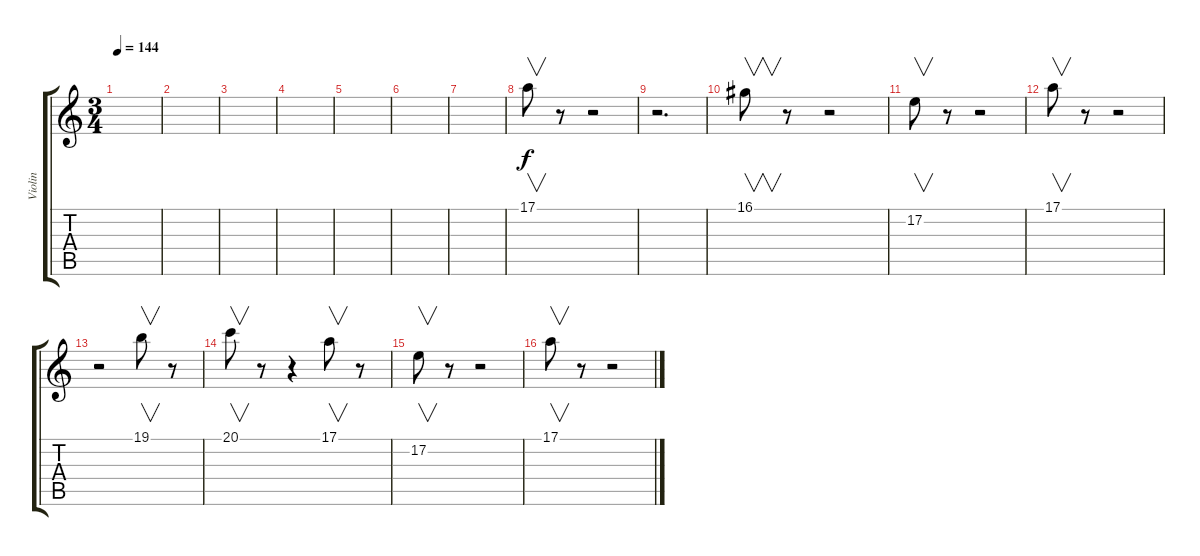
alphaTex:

\track ("Violin" "Violin") {instrument violin}
\staff {score tabs}
\tuning (E4 B3 G3 D3 A2 E2) {hide}
\ts (3 4)
\tempo 144
\clef g2
\ks c
|
|
|
|
|
|
|
17.1.8{v} r.8 r.2 |
r.2{d} |
16.1.8{v} r.8 r.2 |
17.2.8{v} r.8 r.2 |
17.1.8{v} r.8 r.2 |
r.2 19.1.8{v} r.8 |
20.1.8{v} r.8 r.4 17.1.8{v} r.8 |
17.2.8{v} r.8 r.2 |
17.1.8{v} r.8 r.2
